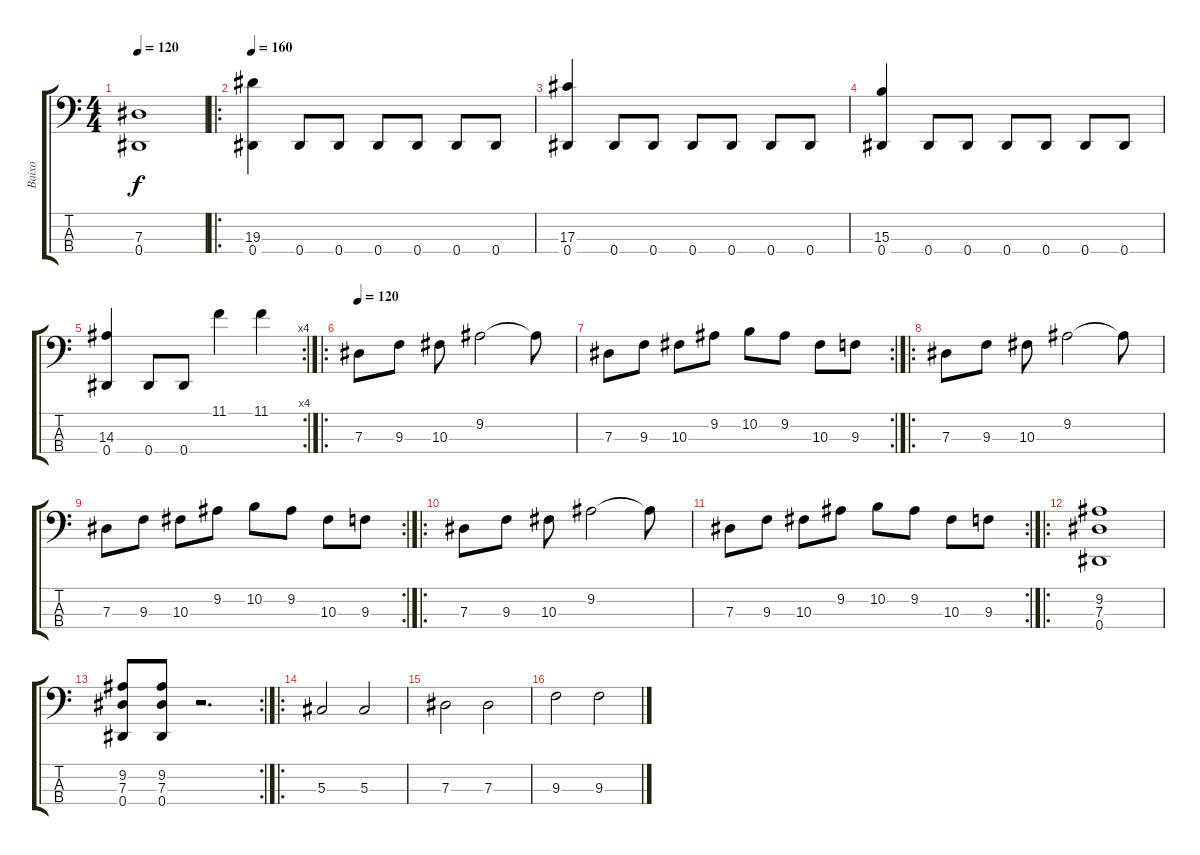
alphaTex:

\track ("Baixo" "Baixo") {instrument electricbassfinger}
\staff {score tabs}
\tuning (Gb2 Db2 Ab1 Eb1) {hide}
\ts (4 4)
\tempo 120
\clef f4
\ks c
(7.3 0.4).1{dy f} |
\ro
\tempo 150
\tempo 160
(19.3 0.4).4 0.4.8 0.4.8 0.4.8 0.4.8 0.4.8 0.4.8 |
(17.3 0.4).4 0.4.8 0.4.8 0.4.8 0.4.8 0.4.8 0.4.8 |
(15.3 0.4).4 0.4.8 0.4.8 0.4.8 0.4.8 0.4.8 0.4.8 |
\rc 4
(14.3 0.4).4 0.4.8 0.4.8 11.1.4 11.1.4 |
\ro
\tempo 120
7.3.8 9.3.8 10.3.8 9.2.2 9.2{t}.8 |
\rc 2
7.3.8 9.3.8 10.3.8 9.2.8 10.2.8 9.2.8 10.3.8 9.3.8 |
\ro
7.3.8 9.3.8 10.3.8 9.2.2 9.2{t}.8 |
\rc 2
7.3.8 9.3.8 10.3.8 9.2.8 10.2.8 9.2.8 10.3.8 9.3.8 |
\ro
7.3.8 9.3.8 10.3.8 9.2.2 9.2{t}.8 |
\rc 2
7.3.8 9.3.8 10.3.8 9.2.8 10.2.8 9.2.8 10.3.8 9.3.8 |
\ro
(9.2 7.3 0.4).1 |
\rc 2
(9.2 7.3 0.4).8 (9.2 7.3 0.4).8 r.2{d} |
\ro
5.3.2 5.3.2 |
7.3.2 7.3.2 |
9.3.2 9.3.2
